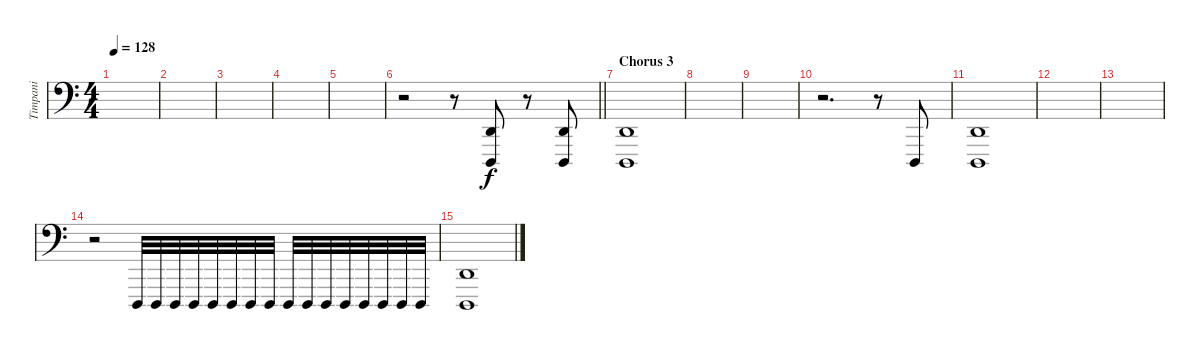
\track ("Timpani" "Timpani") {instrument timpani}
\staff {score}
\tuning (G2 D2 A1 E1 B0) {hide}
\ts (4 4)
\tempo 128
\clef f4
\ks c
|
|
|
|
|
\barLineRight lightlight
r.2 r.8 (0.2 3.5).8 r.8 (0.2 3.5).8 |
\section ("" "Chorus 3")
(0.2 3.5).1 |
|
|
r.2{d} r.8 3.5.8 |
(0.2 3.5).1 |
|
|
r.2{volume 0} 3.5.32{volume 10} 3.5.32 3.5.32 3.5.32 3.5.32 3.5.32 3.5.32 3.5.32 3.5.32 3.5.32 3.5.32 3.5.32 3.5.32 3.5.32 3.5.32 3.5.32 |
(0.2 3.5).1
